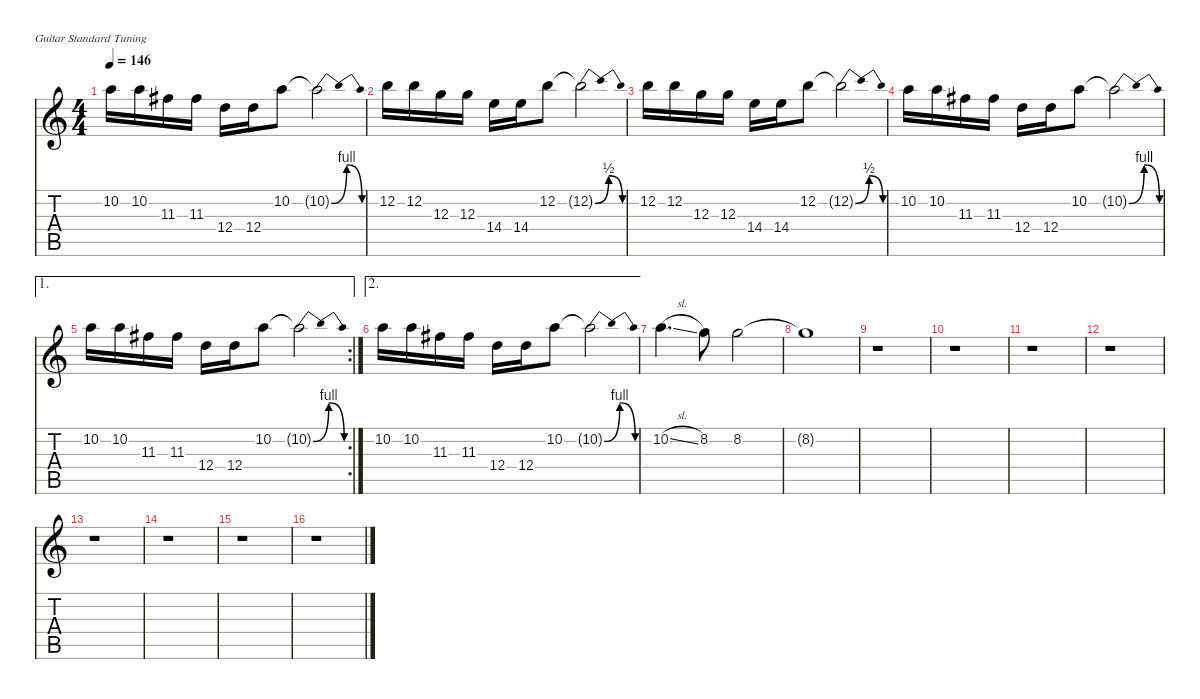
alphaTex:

\defaultSystemsLayout 4
\hideDynamics
\bracketExtendMode nobrackets
\singleTrackTrackNamePolicy hidden
\multiTrackTrackNamePolicy hidden
\firstSystemTrackNameMode fullname
\firstSystemTrackNameOrientation horizontal
\otherSystemsTrackNameOrientation horizontal
\track ("Guitar 3" "od.guit.") {instrument overdrivenguitar}
\staff {score tabs}
\tuning (E4 B3 G3 D3 A2 E2)
\ts (4 4)
\tempo 146
\clef g2
\ks c
10.2.16{dy f beam Down} 10.2.16{beam Down} 11.3{acc #}.16{beam Down} 11.3{acc #}.16{beam Down} 12.4.16{beam Down} 12.4.16{beam Down} 10.2.8{beam Down} 10.2{be (bendrelease 0 0 9.999999599999999 4 19.999999199999998 4 30 0) t}.2{beam Down} |
12.2.16{beam Down} 12.2.16{beam Down} 12.3.16{beam Down} 12.3.16{beam Down} 14.4.16{beam Down} 14.4.16{beam Down} 12.2.8{beam Down} 12.2{be (bendrelease 0 0 9.999999599999999 2 19.999999199999998 2 30 0) t}.2{beam Down} |
12.2.16{beam Down} 12.2.16{beam Down} 12.3.16{beam Down} 12.3.16{beam Down} 14.4.16{beam Down} 14.4.16{beam Down} 12.2.8{beam Down} 12.2{be (bendrelease 0 0 9.999999599999999 2 19.999999199999998 2 30 0) t}.2{beam Down} |
10.2.16{beam Down} 10.2.16{beam Down} 11.3{acc #}.16{beam Down} 11.3{acc #}.16{beam Down} 12.4.16{beam Down} 12.4.16{beam Down} 10.2.8{beam Down} 10.2{be (bendrelease 0 0 9.999999599999999 4 19.999999199999998 4 30 0) t}.2{beam Down} |
\ae 1
\rc 2
10.2.16{beam Down} 10.2.16{beam Down} 11.3{acc #}.16{beam Down} 11.3{acc #}.16{beam Down} 12.4.16{beam Down} 12.4.16{beam Down} 10.2.8{beam Down} 10.2{be (bendrelease 0 0 9.999999599999999 4 19.999999199999998 4 30 0) t}.2{beam Down} |
\ae 2
10.2.16{beam Down} 10.2.16{beam Down} 11.3{acc #}.16{beam Down} 11.3{acc #}.16{beam Down} 12.4.16{beam Down} 12.4.16{beam Down} 10.2.8{beam Down} 10.2{be (bendrelease 0 0 9.999999599999999 4 19.999999199999998 4 30 0) t}.2{beam Down} |
10.2{sl}.4{d beam Down} 8.2.8{beam Down} 8.2.2{beam Down} |
8.2{t}.1{beam Down} |
r.1{beam Down} |
r.1{beam Down} |
r.1{beam Down} |
r.1{beam Down} |
r.1{beam Down} |
r.1{beam Down} |
r.1{beam Down} |
r.1{beam Down}
